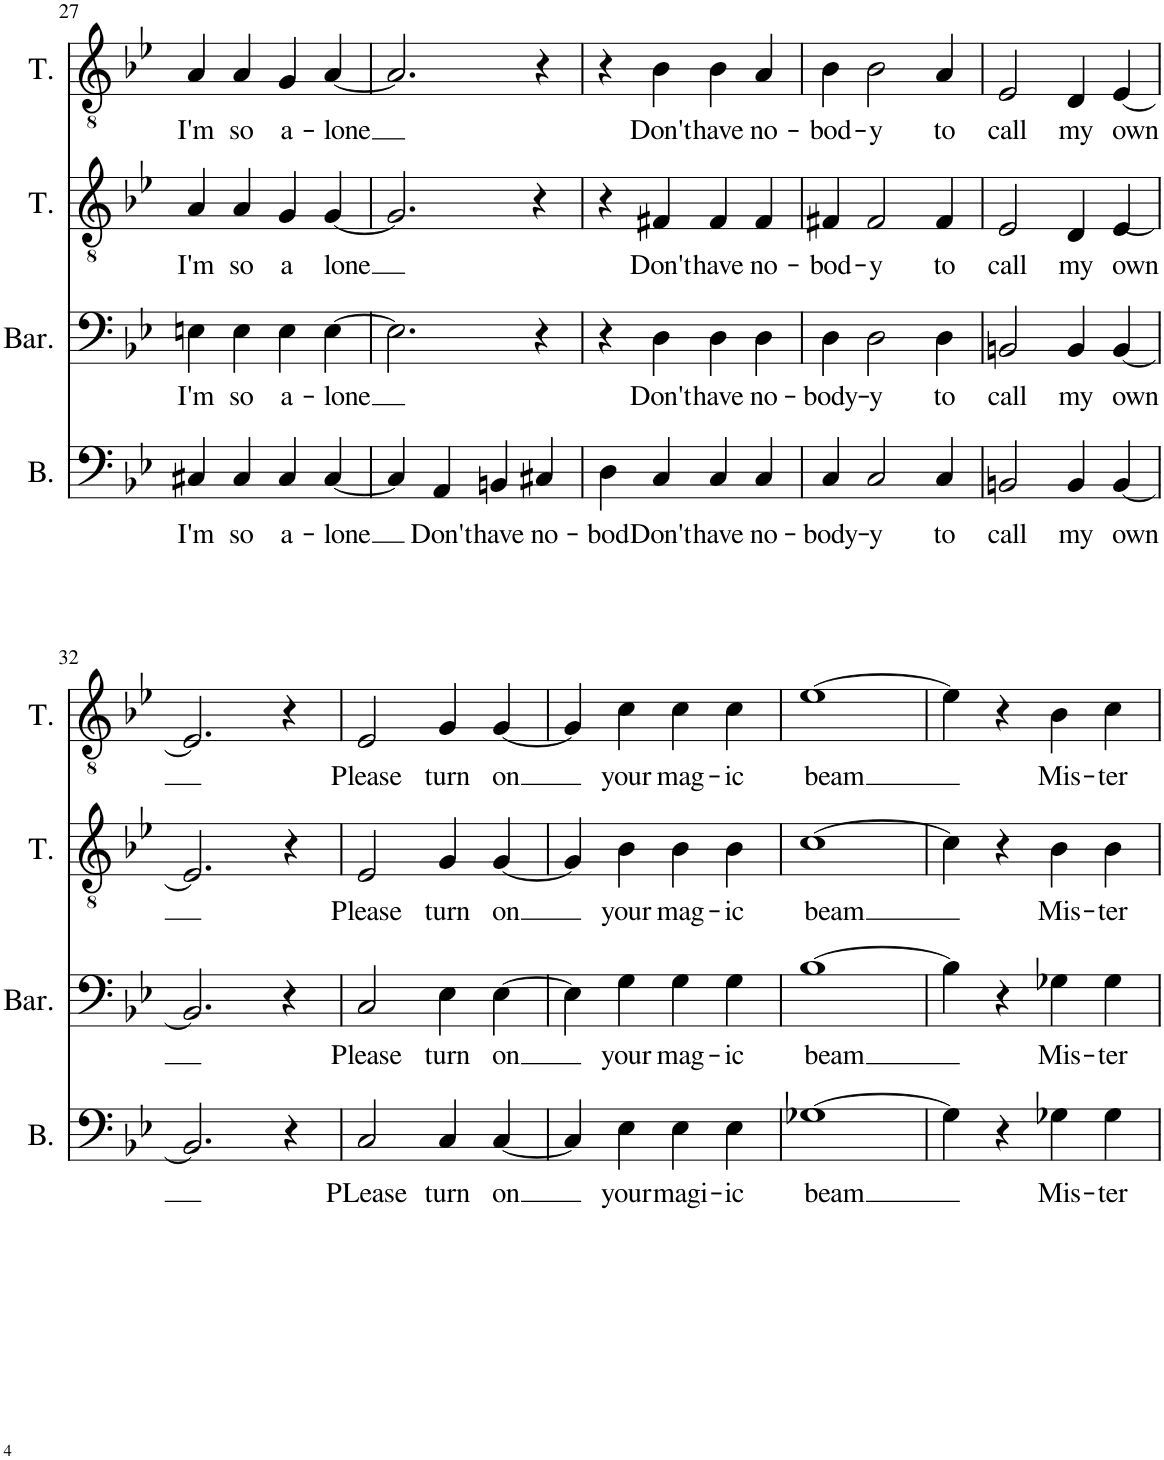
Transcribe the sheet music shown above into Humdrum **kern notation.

**kern	**text	**kern	**text	**kern	**text	**kern	**text
*part4	*part4	*part3	*part3	*part2	*part2	*part1	*part1
*staff4	*staff4	*staff3	*staff3	*staff2	*staff2	*staff1	*staff1
*I"Bass	*	*I"Baritone	*	*I"Tenor	*	*I"Tenor	*
*I'B.	*	*I'Bar.	*	*I'T.	*	*I'T.	*
!!LO:PB:g=z
*clefF4	*	*clefF4	*	*clefGv2	*	*clefGv2	*
*k[b-e-]	*	*k[b-e-]	*	*k[b-e-]	*	*k[b-e-]	*
*M4/4	*	*M4/4	*	*M4/4	*	*M4/4	*
=27	=27	=27	=27	=27	=27	=27	=27
!	!LO:LY:b	!	!LO:LY:b	!	!LO:LY:b	!	!LO:LY:b
4C#X/	I'm	4En\	I'm	4A/	I'm	4A/	I'm
!	!LO:LY:b	!	!LO:LY:b	!	!LO:LY:b	!	!LO:LY:b
4C#/	so	4E\	so	4A/	so	4A/	so
!	!LO:LY:b	!	!LO:LY:b	!	!LO:LY:b	!	!LO:LY:b
4C#/	a-	4E\	a-	4G/	a	4G/	a-
!	!LO:LY:b	!	!LO:LY:b	!	!LO:LY:b	!	!LO:LY:b
[4C#/	-lone	[4E\	-lone	[4G/	lone	[4A/	-lone
=28	=28	=28	=28	=28	=28	=28	=28
4C#/]	.	2.E\]	.	2.G/]	.	2.A/]	.
!	!LO:LY:b	!	!	!	!	!	!
4AA/	Don't	.	.	.	.	.	.
!	!LO:LY:b	!	!	!	!	!	!
4BBn/	have	.	.	.	.	.	.
!	!LO:LY:b	!	!	!	!	!	!
4C#X/	no-	4r	.	4r	.	4r	.
=29	=29	=29	=29	=29	=29	=29	=29
!	!LO:LY:b	!	!	!	!	!	!
4D\	bod	4r	.	4r	.	4r	.
!	!LO:LY:b	!	!LO:LY:b	!	!LO:LY:b	!	!LO:LY:b
4C/	Don't	4D\	Don't	4F#X/	Don't	4B-\	Don't
!	!LO:LY:b	!	!LO:LY:b	!	!LO:LY:b	!	!LO:LY:b
4C/	have	4D\	have	4F#/	have	4B-\	have
!	!LO:LY:b	!	!LO:LY:b	!	!LO:LY:b	!	!LO:LY:b
4C/	no-	4D\	no-	4F#/	no-	4A/	no-
=30	=30	=30	=30	=30	=30	=30	=30
!	!LO:LY:b	!	!LO:LY:b	!	!LO:LY:b	!	!LO:LY:b
4C/	-body-	4D\	-body-	4F#X/	-bod-	4B-\	-bod-
!	!LO:LY:b	!	!LO:LY:b	!	!LO:LY:b	!	!LO:LY:b
2C/	-y	2D\	-y	2F#/	-y	2B-\	-y
!	!LO:LY:b	!	!LO:LY:b	!	!LO:LY:b	!	!LO:LY:b
4C/	to	4D\	to	4F#/	to	4A/	to
=31	=31	=31	=31	=31	=31	=31	=31
!	!LO:LY:b	!	!LO:LY:b	!	!LO:LY:b	!	!LO:LY:b
2BBn/	call	2BBn/	call	2E-/	call	2E-/	call
!	!LO:LY:b	!	!LO:LY:b	!	!LO:LY:b	!	!LO:LY:b
4BB/	my	4BB/	my	4D/	my	4D/	my
!	!LO:LY:b	!	!LO:LY:b	!	!LO:LY:b	!	!LO:LY:b
[4BB/	own	[4BB/	own	[4E-/	own	[4E-/	own
!!LO:LB:g=z
=32	=32	=32	=32	=32	=32	=32	=32
2.BB/]	.	2.BB/]	.	2.E-/]	.	2.E-/]	.
4r	.	4r	.	4r	.	4r	.
=33	=33	=33	=33	=33	=33	=33	=33
!	!LO:LY:b	!	!LO:LY:b	!	!LO:LY:b	!	!LO:LY:b
2C/	PLease	2C/	Please	2E-/	Please	2E-/	Please
!	!LO:LY:b	!	!LO:LY:b	!	!LO:LY:b	!	!LO:LY:b
4C/	turn	4E-\	turn	4G/	turn	4G/	turn
!	!LO:LY:b	!	!LO:LY:b	!	!LO:LY:b	!	!LO:LY:b
[4C/	on	[4E-\	on	[4G/	on	[4G/	on
=34	=34	=34	=34	=34	=34	=34	=34
4C/]	.	4E-\]	.	4G/]	.	4G/]	.
!	!LO:LY:b	!	!LO:LY:b	!	!LO:LY:b	!	!LO:LY:b
4E-\	your	4G\	your	4B-\	your	4c\	your
!	!LO:LY:b	!	!LO:LY:b	!	!LO:LY:b	!	!LO:LY:b
4E-\	magi-	4G\	mag-	4B-\	mag-	4c\	mag-
!	!LO:LY:b	!	!LO:LY:b	!	!LO:LY:b	!	!LO:LY:b
4E-\	-ic	4G\	-ic	4B-\	-ic	4c\	-ic
=35	=35	=35	=35	=35	=35	=35	=35
!	!LO:LY:b	!	!LO:LY:b	!	!LO:LY:b	!	!LO:LY:b
[1G-X	beam	[1B-	beam	[1c	beam	[1e-	beam
=36	=36	=36	=36	=36	=36	=36	=36
4G-\]	.	4B-\]	.	4c\]	.	4e-\]	.
4r	.	4r	.	4r	.	4r	.
!	!LO:LY:b	!	!LO:LY:b	!	!LO:LY:b	!	!LO:LY:b
4G-X\	Mis-	4G-X\	Mis-	4B-\	Mis-	4B-\	Mis-
!	!LO:LY:b	!	!LO:LY:b	!	!LO:LY:b	!	!LO:LY:b
4G-\	-ter	4G-\	-ter	4B-\	-ter	4c\	-ter
=	=	=	=	=	=	=	=
*-	*-	*-	*-	*-	*-	*-	*-
